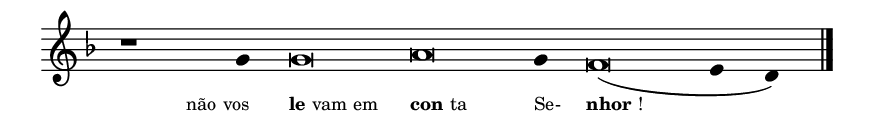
\version "2.20.0"
#(set! paper-alist (cons '("linha" . (cons (* 148 mm) (* 21 mm))) paper-alist))

\paper {
  #(set-paper-size "linha")
  ragged-right = ##f
}

\language "portugues"

%†

estrofea = {
  \chords{
    \cadenzaOn
%harmonia
%  r1 r4 do\breve la:m~ la4:m re\breve:m~ mi2
%/harmonia
  }
  \fixed do' {
    \key fa \major
    \cadenzaOn
%recitação
    r1 sol4 sol\breve la sol4 fa\breve( mi4 re) \bar "|."
%/recitação
  }
  \addlyrics {
    \teeny
    \tweak self-alignment-X #1  \markup{não vos}
    \tweak self-alignment-X #-1 \markup{\bold{le}vam em}
    \tweak self-alignment-X #-1 \markup{\bold{con}ta}
    \tweak self-alignment-X #-1  \markup{Se-}
    \tweak self-alignment-X #-1 \markup{\bold{nhor}!}
  }
}

\book {
  \paper {
      indent = 0\mm
  }
    \header {
      %piece = "A"
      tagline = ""
    }
  \score {
    \new Staff <<
      \new Voice = "melody" \estrofea
    >>
    \layout {
      %indent = 0\cm
      \context {
        \Staff
        \remove "Time_signature_engraver"
        \hide Stem
      }
    }
  }
}
